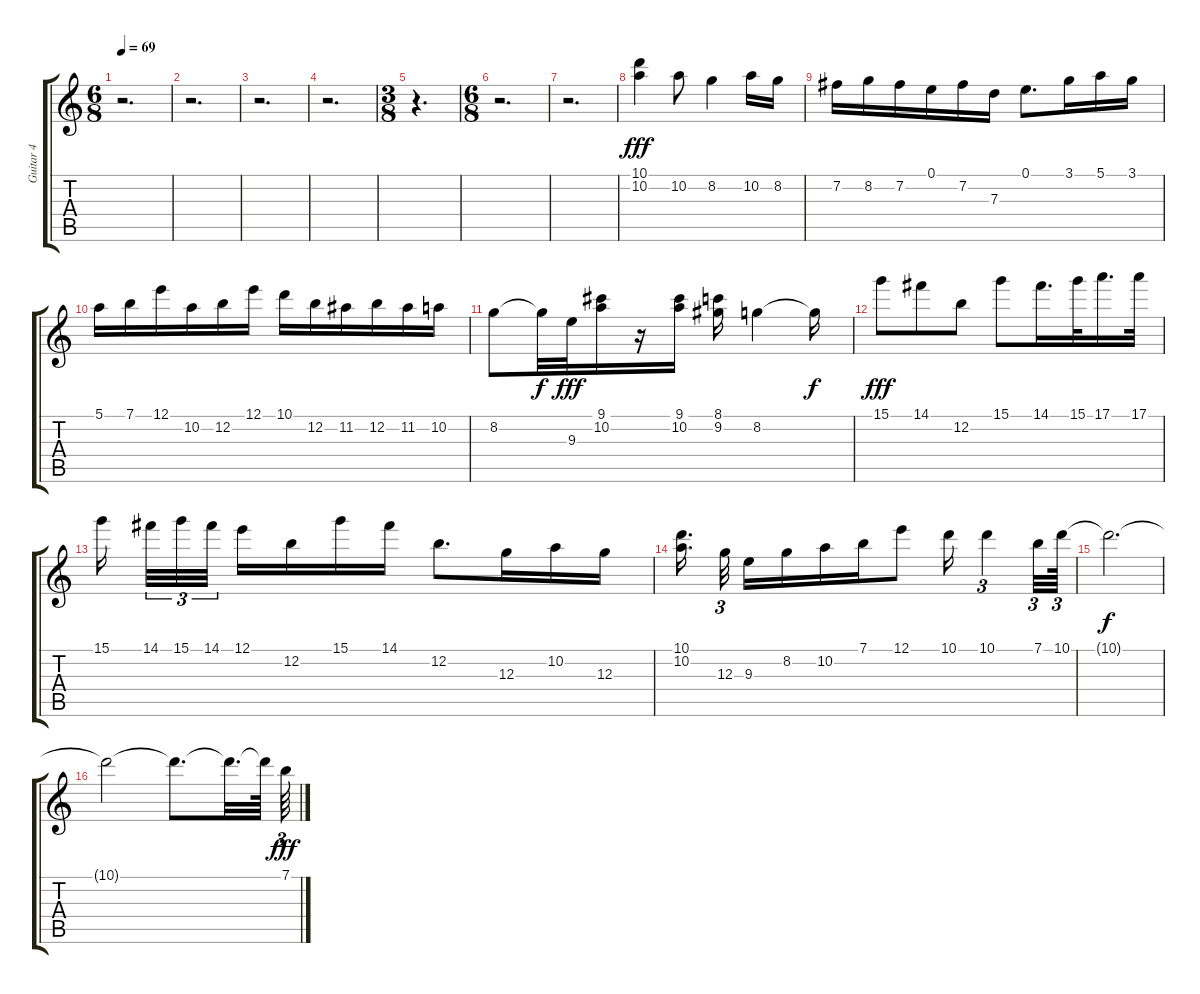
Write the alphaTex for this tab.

\track ("Guitar 4" "Guitar 4") {instrument distortionguitar}
\staff {score tabs}
\tuning (E4 B3 G3 D3 A2 E2) {hide}
\ts (6 8)
\tempo 69
\clef g2
\ks c
r.2{d dy f} |
r.2{d} |
r.2{d} |
r.2{d} |
\ts (3 8)
r.4{d} |
\ts (6 8)
r.2{d} |
r.2{d} |
(10.1 10.2).4{dy fff volume 16 instrument overdrivenguitar} 10.2.8 8.2.4 10.2.16 8.2.16 |
7.2.16 8.2.16 7.2.16 0.1.16 7.2.16 7.3.16 0.1.8{d} 3.1.16 5.1.16 3.1.16 |
5.1.16 7.1.16 12.1.16 10.2.16 12.2.16 12.1.16 10.1.16 12.2.16 11.2.16 12.2.16 11.2.16 10.2.16 |
8.2.8 8.2{t}.32{dy f} 9.3.32{dy fff} (9.1 10.2).16 r.16 (9.1 10.2).16 (8.1 9.2).16 8.2.4 8.2{t}.16{dy f} |
15.1.8{dy fff} 14.1.8 12.2.8 15.1.8 14.1.16{d} 15.1.32 17.1.16{d} 17.1.32 |
15.1.16{beam splitsecondary} 14.1.32{tu (3 2)} 15.1.32{tu (3 2)} 14.1.32{tu (3 2) beam splitsecondary} 12.1.16 12.2.16 15.1.16 14.1.16 12.2.8{d} 12.3.16 10.2.16 12.3.16 |
(10.1 10.2).16{d beam splitsecondary} 12.3.32{tu (3 2) beam splitsecondary} 9.3.16 8.2.16 10.2.16 7.1.16 12.1.8 10.1.16 10.1.4{tu (3 2)} 7.1.32{tu (3 2)} 10.1.64{tu (3 2)} |
10.1{t}.2{d dy f} |
10.1{t}.2 10.1{t}.8{d} 10.1{t}.32{d} 10.1{t}.64 7.1.64{tu (3 2) dy fff}
